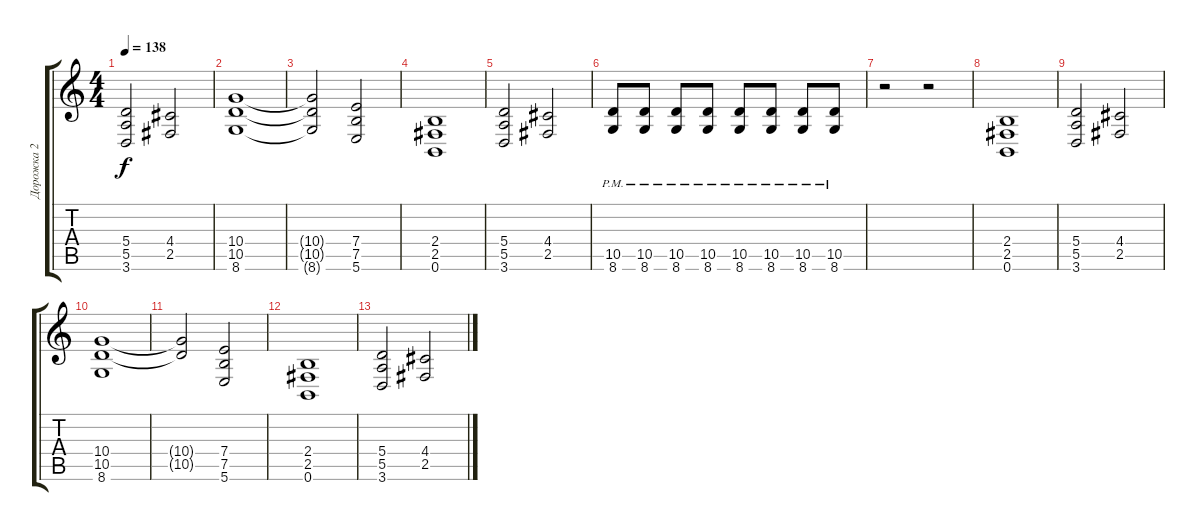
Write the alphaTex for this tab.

\track ("Дорожка 2" "Дорожка 2") {instrument distortionguitar}
\staff {score tabs}
\tuning (B3 Gb3 D3 A2 E2 B1) {hide}
\ts (4 4)
\tempo 138
\clef g2
\ks c
(5.4 5.5 3.6).2{dy f} (4.4 2.5).2 |
(10.4 10.5 8.6).1 |
(10.4{t} 10.5{t} 8.6{t}).2 (7.4 7.5 5.6).2 |
(2.4 2.5 0.6).1 |
(5.4 5.5 3.6).2 (4.4 2.5).2 |
(10.5{pm} 8.6{pm}).8 (10.5{pm} 8.6{pm}).8 (10.5{pm} 8.6{pm}).8 (10.5{pm} 8.6{pm}).8 (10.5{pm} 8.6{pm}).8 (10.5{pm} 8.6{pm}).8 (10.5{pm} 8.6{pm}).8 (10.5{pm} 8.6{pm}).8 |
r.2 r.2 |
(2.4 2.5 0.6).1 |
(5.4 5.5 3.6).2 (4.4 2.5).2 |
(10.4 10.5 8.6).1 |
(10.4{t} 10.5{t}).2 (7.4 7.5 5.6).2 |
(2.4 2.5 0.6).1 |
(5.4 5.5 3.6).2 (4.4 2.5).2
